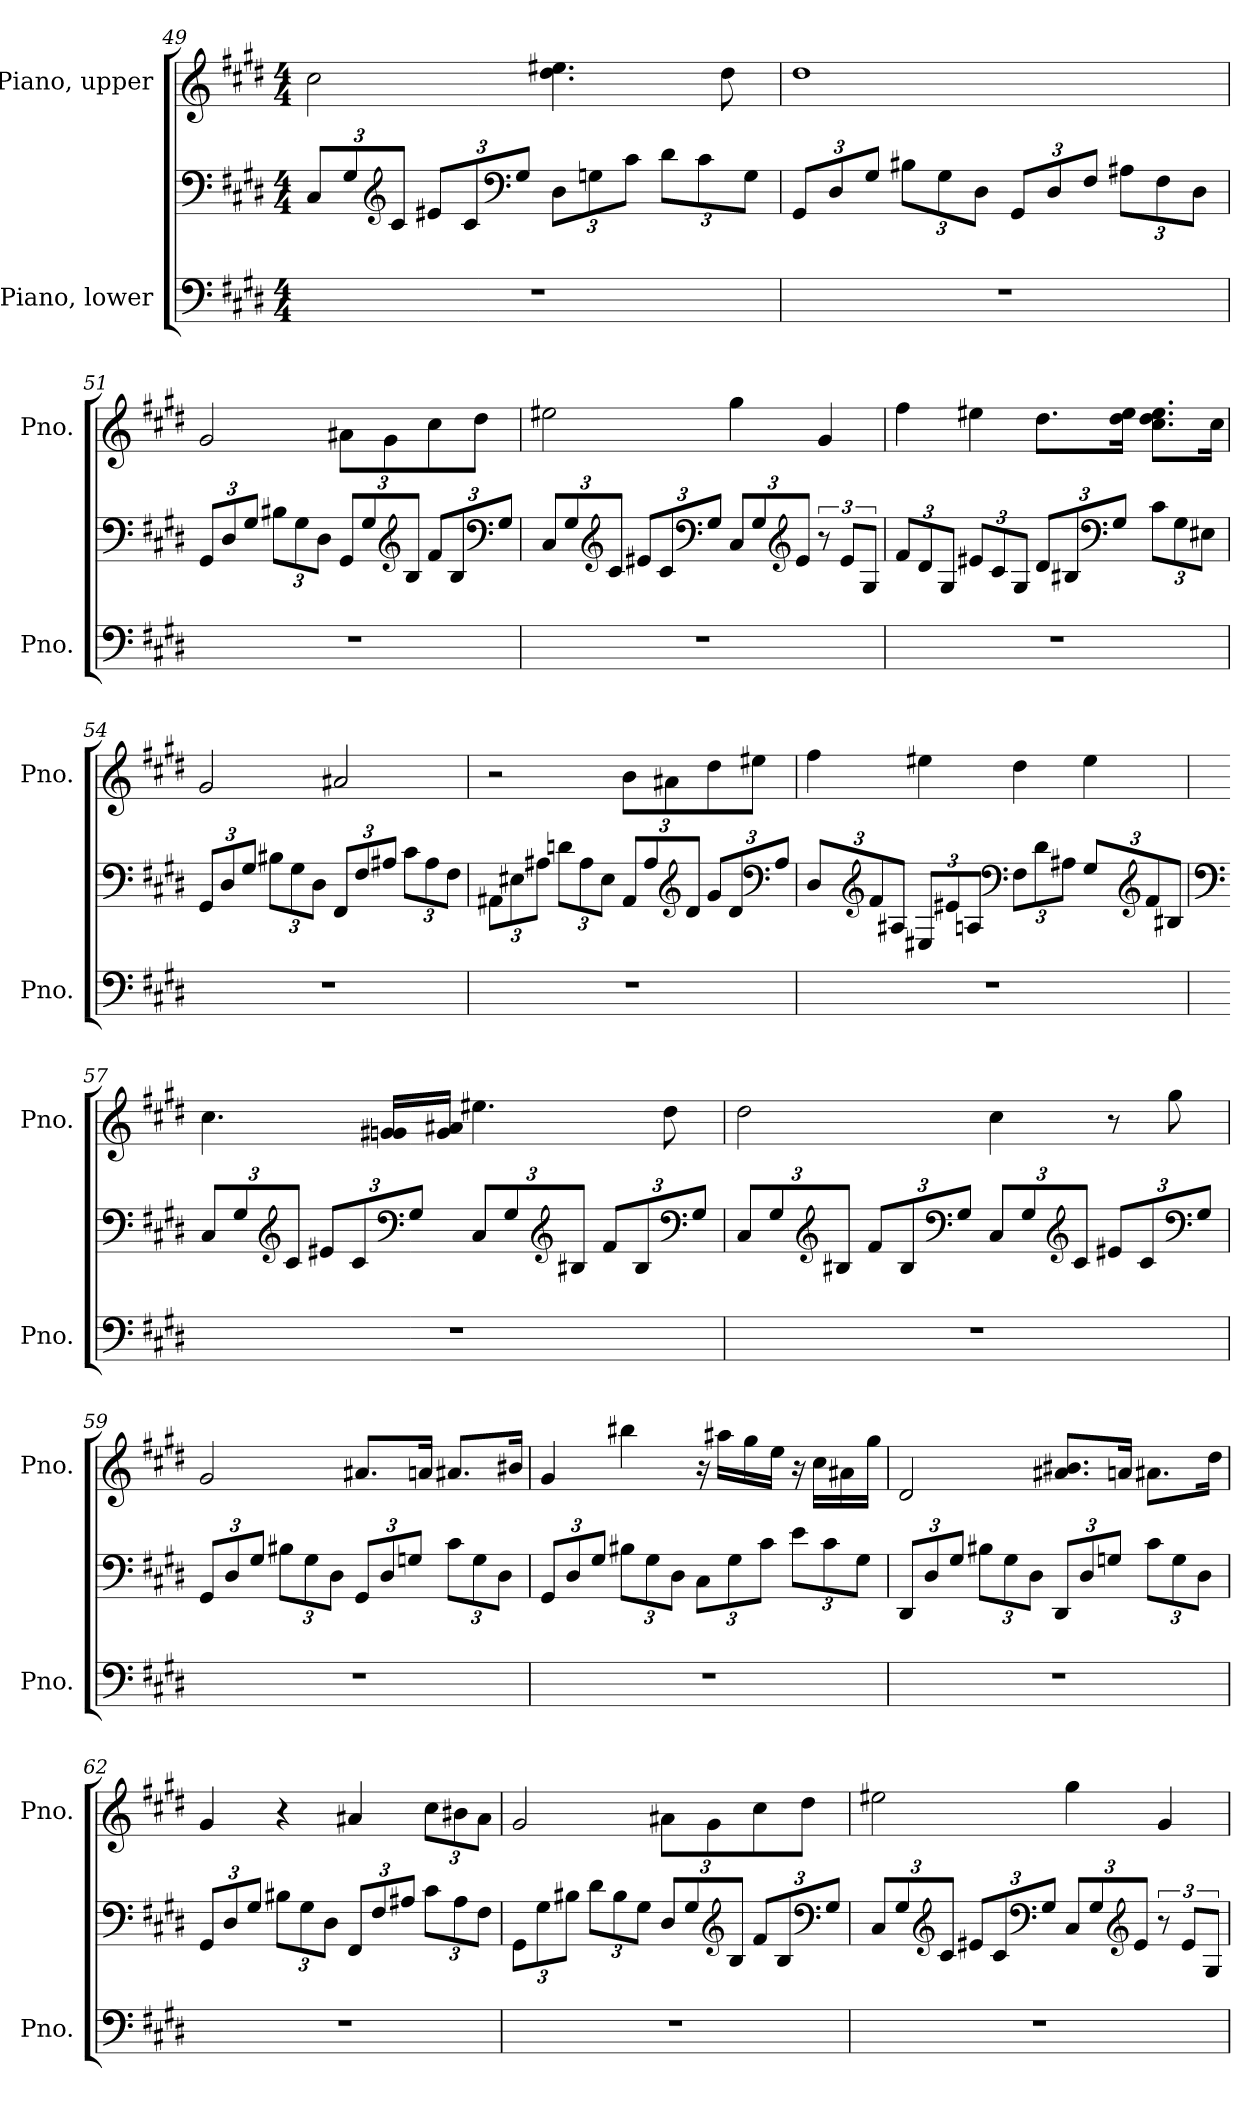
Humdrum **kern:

**kern	**kern	**kern
*part2	*part2	*part1
*staff3	*staff2	*staff1
*I"Piano, lower	*	*I"Piano, upper
*I'Pno.	*	*I'Pno.
!!LO:LB:g=z
*clefF4	*clefF4	*clefG2
*k[f#c#g#d#]	*k[f#c#g#d#]	*k[f#c#g#d#]
*M4/4	*M4/4	*M4/4
*	*Xbrackettup	*
=49	=49	=49
1r	12C#/L	2cc#\
.	12G#/	.
*	*clefG2	*
.	12c#/J	.
.	12e#X/L	.
.	12c#/	.
*	*clefF4	*
.	12G#/J	.
.	12D#\L	4.dd#\ 4.ee#X\
.	12Gn\	.
.	12c#\J	.
.	12d#\L	.
.	12c#\	.
.	.	8dd#\
.	12G\J	.
=50	=50	=50
1r	12GG#/L	1dd#
.	12D#/	.
.	12G#/J	.
.	12B#X\L	.
.	12G#\	.
.	12D#\J	.
.	12GG#/L	.
.	12D#/	.
.	12F#/J	.
.	12A#X\L	.
.	12F#\	.
.	12D#\J	.
!!LO:PB:g=z
=51	=51	=51
1r	12GG#/L	2g#/
.	12D#/	.
.	12G#/J	.
.	12B#X\L	.
.	12G#\	.
.	12D#\J	.
.	12GG#/L	8a#X\L
.	12G#/	.
.	.	8g#\
*	*clefG2	*
.	12B#/J	.
.	12f#/L	8cc#\
.	12B#/	.
.	.	8dd#\J
*	*clefF4	*
.	12G#/J	.
=52	=52	=52
1r	12C#/L	2ee#X\
.	12G#/	.
*	*clefG2	*
.	12c#/J	.
.	12e#X/L	.
.	12c#/	.
*	*clefF4	*
.	12G#/J	.
.	12C#/L	4gg#\
.	12G#/	.
*	*clefG2	*
.	12e#/J	.
*	*brackettup	*
.	12r	4g#/
.	12e#/L	.
.	12G#/J	.
!!LO:LB:g=z
=53	=53	=53
*	*Xbrackettup	*
1r	12f#/L	4ff#\
.	12d#/	.
.	12G#/J	.
.	12e#X/L	4ee#X\
.	12c#/	.
.	12G#/J	.
.	12d#/L	8.dd#\L
.	12B#X/	.
*	*clefF4	*
.	12G#/J	.
.	.	16dd#\ 16ee#\Jk
.	12c#\L	8.cc#\ 8.dd#\ 8.ee#\L
.	12G#\	.
.	12E#X\J	.
.	.	16cc#\Jk
=54	=54	=54
1r	12GG#/L	2g#/
.	12D#/	.
.	12G#/J	.
.	12B#X\L	.
.	12G#\	.
.	12D#\J	.
.	12FF#/L	2a#X/
.	12F#/	.
.	12A#X/J	.
.	12c#\L	.
.	12A#\	.
.	12F#\J	.
!!LO:LB:g=z
=55	=55	=55
1r	12AA#X\L	2r
.	12E#X\	.
.	12A#X\J	.
.	12dn\L	.
.	12A#\	.
.	12E#\J	.
.	12AA#/L	8b\L
.	12A#/	.
.	.	8a#X\
*	*clefG2	*
.	12d/J	.
.	12g#/L	8dd#\
.	12d/	.
.	.	8ee#X\J
*	*clefF4	*
.	12A#/J	.
=56	=56	=56
1r	12D#/L	4ff#\
*	*clefG2	*
.	12f#/	.
.	12A#X/J	.
.	12E#X/L	4ee#X\
.	12e#X/	.
.	12An/J	.
*	*clefF4	*
.	12F#\L	4dd#\
.	12d#\	.
.	12A#X\J	.
.	12G#/L	4ee#\
*	*clefG2	*
.	12f#/	.
.	12B#X/J	.
!!LO:LB:g=z
=57	=57	=57
*	*clefF4	*
1r	12C#/L	4.cc#\
.	12G#/	.
*	*clefG2	*
.	12c#/J	.
.	12e#X/L	.
.	12c#/	.
.	.	16gn/ 16g#X/LL
*	*clefF4	*
.	12G#/J	.
.	.	16g#/ 16a#X/JJ
.	12C#/L	4.ee#X\
.	12G#/	.
*	*clefG2	*
.	12B#X/J	.
.	12f#/L	.
.	12B#/	.
.	.	8dd#\
*	*clefF4	*
.	12G#/J	.
!!LO:PB:g=z
=58	=58	=58
1r	12C#/L	2dd#\
.	12G#/	.
*	*clefG2	*
.	12B#X/J	.
.	12f#/L	.
.	12B#/	.
*	*clefF4	*
.	12G#/J	.
.	12C#/L	4cc#\
.	12G#/	.
*	*clefG2	*
.	12c#/J	.
.	12e#X/L	8r
.	12c#/	.
.	.	8gg#\
*	*clefF4	*
.	12G#/J	.
=59	=59	=59
1r	12GG#/L	2g#/
.	12D#/	.
.	12G#/J	.
.	12B#X\L	.
.	12G#\	.
.	12D#\J	.
.	12GG#/L	8.a#X/L
.	12D#/	.
.	12Gn/J	.
.	.	16an/Jk
.	12c#\L	8.a#X/L
.	12G\	.
.	12D#\J	.
.	.	16b#X/Jk
!!LO:LB:g=z
=60	=60	=60
1r	12GG#/L	4g#/
.	12D#/	.
.	12G#/J	.
.	12B#X\L	4bb#X\
.	12G#\	.
.	12D#\J	.
.	12C#\L	16r
.	.	16aa#X\LL
.	12G#\	.
.	.	16gg#\
.	12c#\J	.
.	.	16ee\JJ
.	12e\L	16r
.	.	16cc#\LL
.	12c#\	.
.	.	16a#X\
.	12G#\J	.
.	.	16gg#\JJ
=61	=61	=61
1r	12DD#/L	2d#/
.	12D#/	.
.	12G#/J	.
.	12B#X\L	.
.	12G#\	.
.	12D#\J	.
.	12DD#/L	8.a#X/ 8.b#X/L
.	12D#/	.
.	12Gn/J	.
.	.	16an/Jk
.	12c#\L	8.a#X\L
.	12G\	.
.	12D#\J	.
.	.	16dd#\Jk
!!LO:LB:g=z
=62	=62	=62
1r	12GG#/L	4g#/
.	12D#/	.
.	12G#/J	.
.	12B#X\L	4r
.	12G#\	.
.	12D#\J	.
.	12FF#/L	4a#X/
.	12F#/	.
.	12A#X/J	.
*	*	*Xbrackettup
.	12c#\L	12cc#\L
.	12A#\	12b#X\
.	12F#\J	12a#\J
=63	=63	=63
1r	12GG#\L	2g#/
.	12G#\	.
.	12B#X\J	.
.	12d#\L	.
.	12B#\	.
.	12G#\J	.
.	12D#/L	8a#X\L
.	12G#/	.
.	.	8g#\
*	*clefG2	*
.	12B#/J	.
.	12f#/L	8cc#\
.	12B#/	.
.	.	8dd#\J
*	*clefF4	*
.	12G#/J	.
!!LO:LB:g=z
=64	=64	=64
1r	12C#/L	2ee#X\
.	12G#/	.
*	*clefG2	*
.	12c#/J	.
.	12e#X/L	.
.	12c#/	.
*	*clefF4	*
.	12G#/J	.
.	12C#/L	4gg#\
.	12G#/	.
*	*clefG2	*
.	12e#/J	.
*	*brackettup	*
.	12r	4g#/
.	12e#/L	.
.	12G#/J	.
=	=	=
*-	*-	*-
